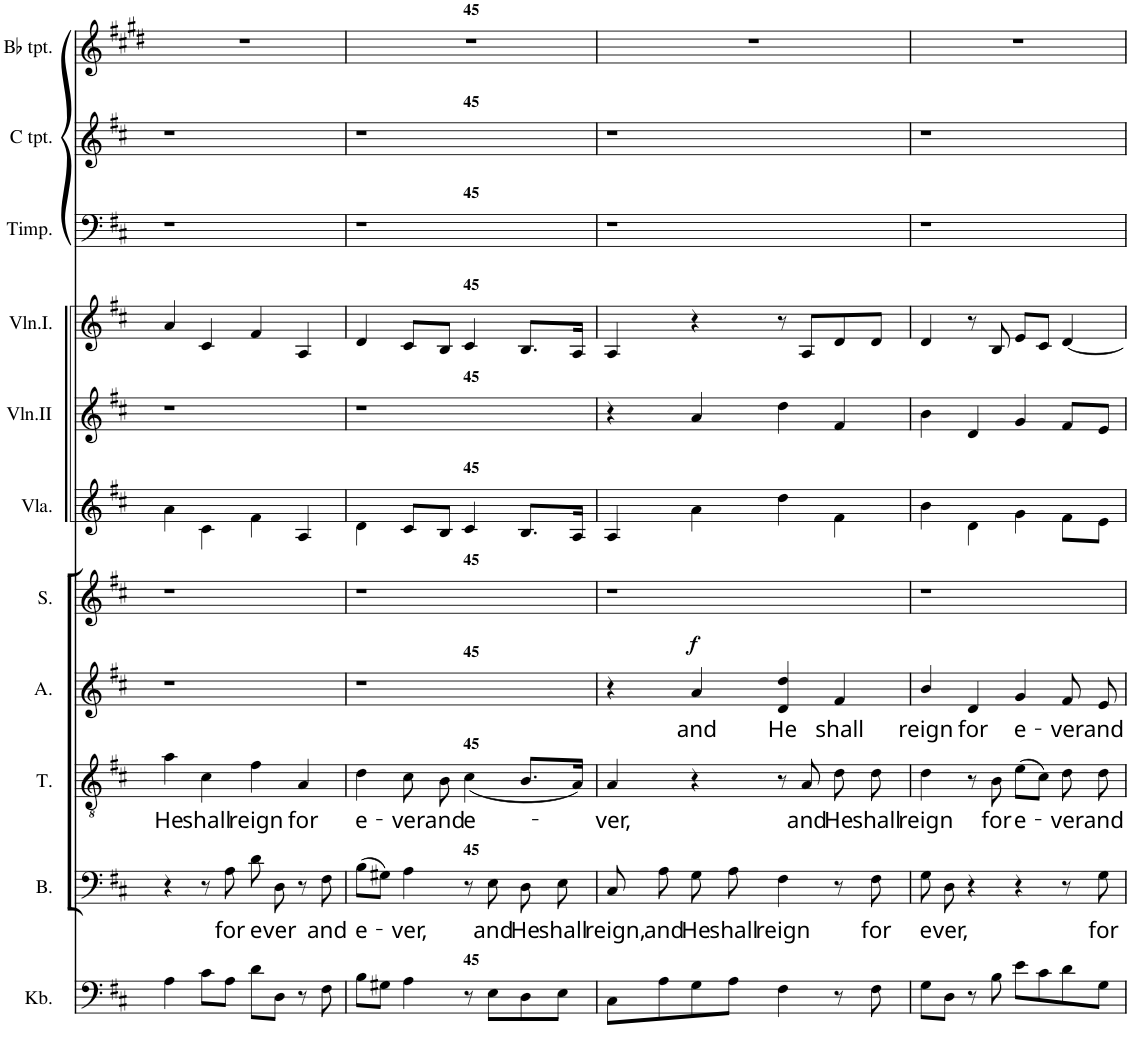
**kern	**kern	**text	**kern	**text	**kern	**text	**dynam	**kern	**kern	**kern	**kern	**kern	**kern	**kern
*part11	*part10	*part10	*part9	*part9	*part8	*part8	*part8	*part7	*part6	*part5	*part4	*part3	*part2	*part1
*staff11	*staff10	*staff10	*staff9	*staff9	*staff8	*staff8	*staff8	*staff7	*staff6	*staff5	*staff4	*staff3	*staff2	*staff1
*I"Kontrabas	*I"Bass	*	*I"Tenor	*	*I"Alto	*	*	*I"Soprano	*I"Viola	*I"Violin II	*I"Violin I.	*I"Timpani	*I"C trompet	*I"Bb trompet
*I'Kb.	*I'B.	*	*I'T.	*	*I'A.	*	*	*I'S.	*I'Vla.	*I'Vln.II	*I'Vln.I.	*I'Timp.	*I'C tpt.	*I'Bb tpt.
!!LO:PB:g=z
*clefF4	*clefF4	*	*clefGv2	*	*clefG2	*	*	*clefG2	*clefG2	*clefG2	*clefG2	*clefF4	*clefG2	*clefG2
*Trd7c12	*	*	*	*	*	*	*	*	*	*	*	*	*Trd1c2	*Trd1c2
*k[f#c#]	*k[f#c#]	*	*k[f#c#]	*	*k[f#c#]	*	*	*k[f#c#]	*k[f#c#]	*k[f#c#]	*k[f#c#]	*k[f#c#]	*k[f#c#]	*k[f#c#g#d#]
*M4/4	*M4/4	*	*M4/4	*	*M4/4	*	*	*M4/4	*M4/4	*M4/4	*M4/4	*M4/4	*M4/4	*M4/4
=44	=44	=44	=44	=44	=44	=44	=44	=44	=44	=44	=44	=44	=44	=44
!	!	!	!	!LO:LY:b	!	!	!	!	!	!	!	!	!	!
4A\	4r	.	4a\	He	1r	.	.	1r	4a\	1r	4a/	1r	1r	1r
!	!	!	!	!LO:LY:b	!	!	!	!	!	!	!	!	!	!
8c#\L	8r	.	4c#\	shall	.	.	.	.	4c#\	.	4c#/	.	.	.
!	!	!LO:LY:b	!	!	!	!	!	!	!	!	!	!	!	!
8A\J	8A\	for	.	.	.	.	.	.	.	.	.	.	.	.
!	!	!LO:LY:b	!	!LO:LY:b	!	!	!	!	!	!	!	!	!	!
8d\L	8d\	e-	4f#\	reign	.	.	.	.	4f#\	.	4f#/	.	.	.
!	!	!LO:LY:b	!	!	!	!	!	!	!	!	!	!	!	!
8D\J	8D\	-ver	.	.	.	.	.	.	.	.	.	.	.	.
!	!	!	!	!LO:LY:b	!	!	!	!	!	!	!	!	!	!
8r	8r	.	4A/	for	.	.	.	.	4A/	.	4A/	.	.	.
!	!	!LO:LY:b	!	!	!	!	!	!	!	!	!	!	!	!
8F#\	8F#\	and	.	.	.	.	.	.	.	.	.	.	.	.
=45	=45	=45	=45	=45	=45	=45	=45	=45	=45	=45	=45	=45	=45	=45
!	!	!LO:LY:b	!	!LO:LY:b	!	!	!	!	!	!	!	!	!	!
8B\L	(8B\L	e-	4d\	e-	1r	.	.	1r	4d\	1r	4d/	1r	1r	1r
8G#X\J	8G#X\J)	.	.	.	.	.	.	.	.	.	.	.	.	.
!	!	!LO:LY:b	!	!LO:LY:b	!	!	!	!	!	!	!	!	!	!
4A\	4A\	-ver,	8c#\	-ver	.	.	.	.	8c#/L	.	8c#/L	.	.	.
!	!	!	!	!LO:LY:b	!	!	!	!	!	!	!	!	!	!
.	.	.	8B\	and	.	.	.	.	8B/J	.	8B/J	.	.	.
!	!	!	!	!LO:LY:b	!	!	!	!	!	!	!	!	!	!
8r	8r	.	(<4c#\	e-	.	.	.	.	4c#/	.	4c#/	.	.	.
!	!	!LO:LY:b	!	!	!	!	!	!	!	!	!	!	!	!
8E\L	8E\	and	.	.	.	.	.	.	.	.	.	.	.	.
!	!	!LO:LY:b	!	!	!	!	!	!	!	!	!	!	!	!
8D\	8D\	He	8.B/L	.	.	.	.	.	8.B/L	.	8.B/L	.	.	.
!	!	!LO:LY:b	!	!	!	!	!	!	!	!	!	!	!	!
8E\J	8E\	shall	.	.	.	.	.	.	.	.	.	.	.	.
.	.	.	16A/Jk)	.	.	.	.	.	16A/Jk	.	16A/Jk	.	.	.
=46	=46	=46	=46	=46	=46	=46	=46	=46	=46	=46	=46	=46	=46	=46
!	!	!LO:LY:b	!	!LO:LY:b	!	!	!	!	!	!	!	!	!	!
8C#\L	8C#/	reign,	4A/	-ver,	4r	.	.	1r	4A/	4r	4A/	1r	1r	1r
!	!	!LO:LY:b	!	!	!	!	!	!	!	!	!	!	!	!
8A\	8A\	and	.	.	.	.	.	.	.	.	.	.	.	.
!	!	!LO:LY:b	!	!	!	!LO:LY:b	!LO:DY:a	!	!	!	!	!	!	!
8G\	8G\	He	4r	.	4a/	and	f	.	4a\	4a/	4r	.	.	.
!	!	!LO:LY:b	!	!	!	!	!	!	!	!	!	!	!	!
8A\J	8A\	shall	.	.	.	.	.	.	.	.	.	.	.	.
!	!	!LO:LY:b	!	!	!	!LO:LY:b	!	!	!	!	!	!	!	!
4F#\	4F#\	reign	8r	.	4d/ 4dd/	He	.	.	4dd\	4dd\	8r	.	.	.
!	!	!	!	!LO:LY:b	!	!	!	!	!	!	!	!	!	!
.	.	.	8A/	and	.	.	.	.	.	.	8A/L	.	.	.
!	!	!	!	!LO:LY:b	!	!LO:LY:b	!	!	!	!	!	!	!	!
8r	8r	.	8d\	He	4f#/	shall	.	.	4f#\	4f#/	8d/	.	.	.
!	!	!LO:LY:b	!	!LO:LY:b	!	!	!	!	!	!	!	!	!	!
8F#\	8F#\	for	8d\	shall	.	.	.	.	.	.	8d/J	.	.	.
=47	=47	=47	=47	=47	=47	=47	=47	=47	=47	=47	=47	=47	=47	=47
!	!	!LO:LY:b	!	!LO:LY:b	!	!LO:LY:b	!	!	!	!	!	!	!	!
8G\L	8G\	e-	4d\	reign	4b/	reign	.	1r	4b\	4b\	4d/	1r	1r	1r
!	!	!LO:LY:b	!	!	!	!	!	!	!	!	!	!	!	!
8D\J	8D\	-ver,	.	.	.	.	.	.	.	.	.	.	.	.
!	!	!	!	!	!	!LO:LY:b	!	!	!	!	!	!	!	!
8r	4r	.	8r	.	4d/	for	.	.	4d\	4d/	8r	.	.	.
!	!	!	!	!LO:LY:b	!	!	!	!	!	!	!	!	!	!
8B\	.	.	8B\	for	.	.	.	.	.	.	8B/	.	.	.
!	!	!	!	!LO:LY:b	!	!LO:LY:b	!	!	!	!	!	!	!	!
8e\L	4r	.	(8e\L	e-	4g/	e-	.	.	4g\	4g/	8e/L	.	.	.
8c#\	.	.	8c#\J)	.	.	.	.	.	.	.	8c#/J	.	.	.
!	!	!	!	!LO:LY:b	!	!LO:LY:b	!	!	!	!	!	!	!	!
8d\	8r	.	8d\	-ver	8f#/L	-ver	.	.	8f#\L	8f#/L	[4d/	.	.	.
!	!	!LO:LY:b	!	!LO:LY:b	!	!LO:LY:b	!	!	!	!	!	!	!	!
8G\J	8G\	for	8d\	and	8e/J	and	.	.	8e\J	8e/J	.	.	.	.
=	=	=	=	=	=	=	=	=	=	=	=	=	=	=
*-	*-	*-	*-	*-	*-	*-	*-	*-	*-	*-	*-	*-	*-	*-
